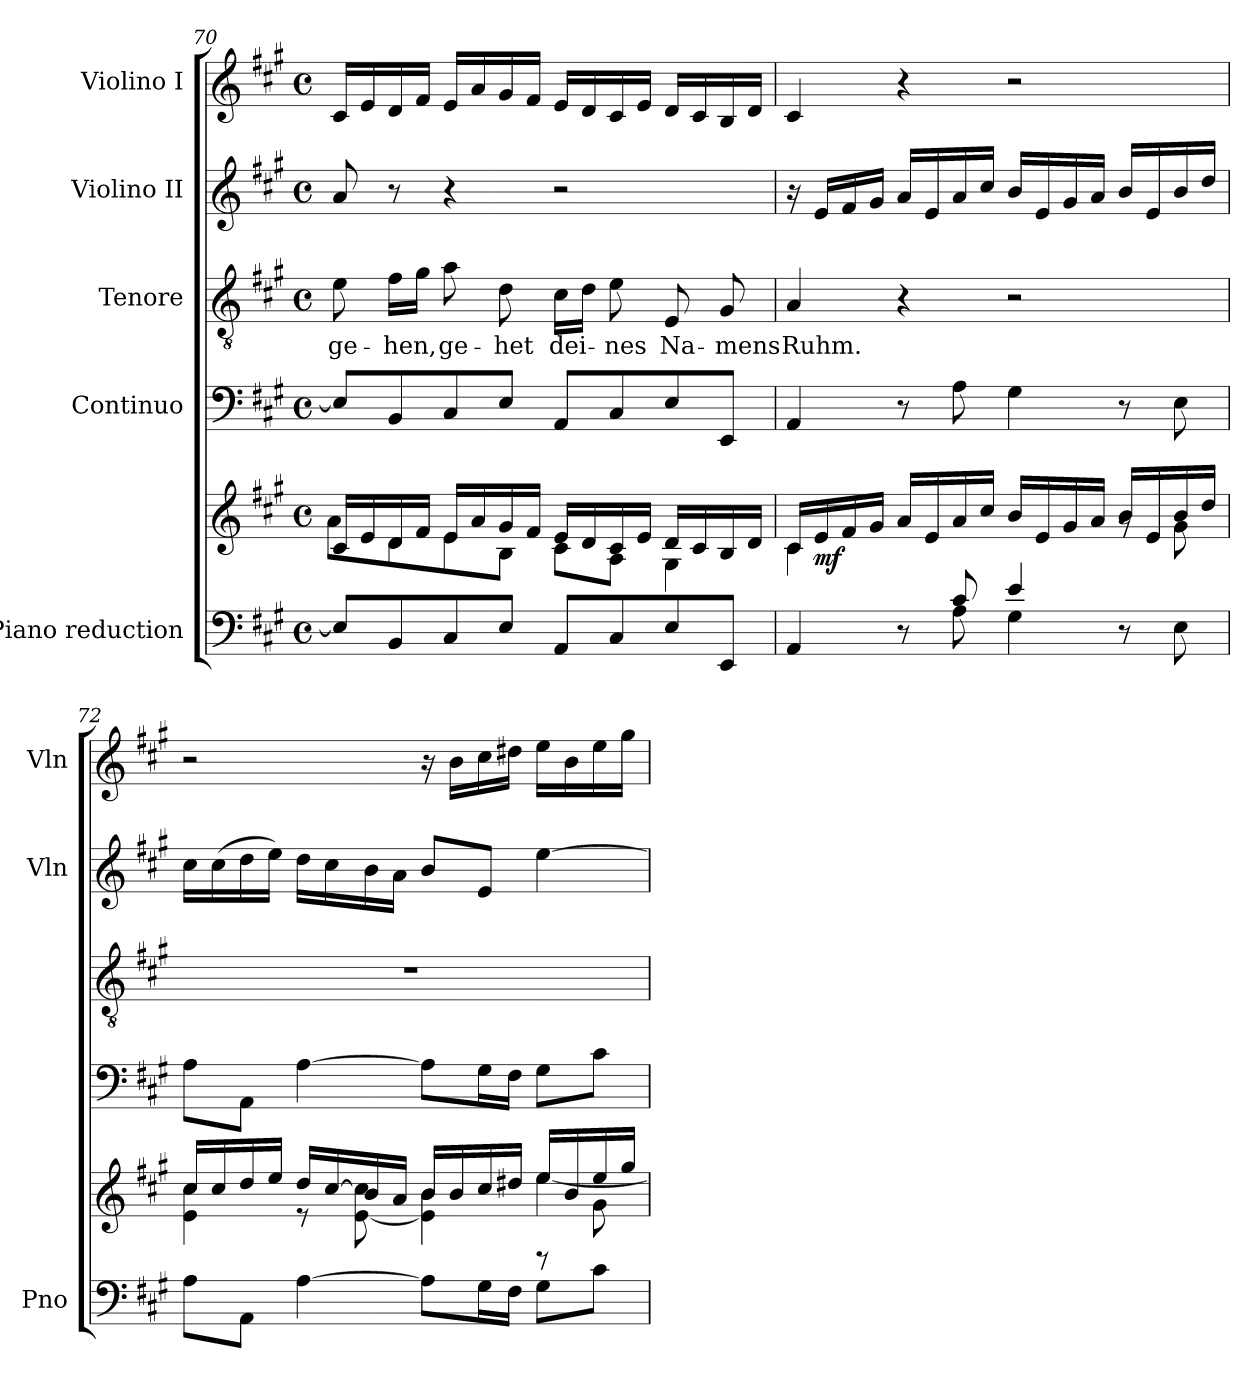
**kern	**kern	**dynam	**kern	**kern	**text	**kern	**kern
*part5	*part5	*part5	*part4	*part3	*part3	*part2	*part1
*staff6	*staff5	*staff5/6	*staff4	*staff3	*staff3	*staff2	*staff1
*I"Piano reduction	*	*	*I"Continuo	*I"Tenore	*	*I"Violino II	*I"Violino I
*I'Pno	*	*	*	*	*	*I'Vln	*I'Vln
*clefF4	*clefG2	*	*clefF4	*clefGv2	*	*clefG2	*clefG2
*k[f#c#g#]	*k[f#c#g#]	*	*k[f#c#g#]	*k[f#c#g#]	*	*k[f#c#g#]	*k[f#c#g#]
*M4/4	*M4/4	*	*M4/4	*M4/4	*	*M4/4	*M4/4
*met(c)	*met(c)	*	*met(c)	*met(c)	*	*met(c)	*met(c)
=70	=70	=70	=70	=70	=70	=70	=70
*	*^	*	*	*	*	*	*
!	!	!	!	!	!	!LO:LY:b	!	!
8E/L]	16c#/LL	8a\L	.	8E/L]	8e\	ge-	8a/	16c#/LL
.	16e/	.	.	.	.	.	.	16e/
!	!	!	!	!	!	!LO:LY:b	!	!
8BB/	16d/	8d\	.	8BB/	16f#\LL	-hen,	8r	16d/
.	16f#/JJ	.	.	.	16g#\JJ	.	.	16f#/JJ
!	!	!	!	!	!	!LO:LY:b	!	!
8C#/	16e/LL	8e\	.	8C#/	8a\	ge-	4r	16e/LL
.	16a/	.	.	.	.	.	.	16a/
!	!	!	!	!	!	!LO:LY:b	!	!
8E/J	16g#/	8B\J	.	8E/J	8d\	-het	.	16g#/
.	16f#/JJ	.	.	.	.	.	.	16f#/JJ
!	!	!	!	!	!	!LO:LY:b	!	!
8AA/L	16e/LL	8c#\L	.	8AA/L	16c#\LL	dei-	2r	16e/LL
.	16d/	.	.	.	16d\JJ	.	.	16d/
!	!	!	!	!	!	!LO:LY:b	!	!
8C#/	16c#/	8A\J	.	8C#/	8e\	-nes	.	16c#/
.	16e/JJ	.	.	.	.	.	.	16e/JJ
!	!	!	!	!	!	!LO:LY:b	!	!
8E/	16d/LL	4G#\	.	8E/	8E/	Na-	.	16d/LL
.	16c#/	.	.	.	.	.	.	16c#/
!	!	!	!	!	!	!LO:LY:b	!	!
8EE/J	16B/	.	.	8EE/J	8G#/	-mens	.	16B/
.	16d/JJ	.	.	.	.	.	.	16d/JJ
!!LO:PB:g=z
=71	=71	=71	=71	=71	=71	=71	=71	=71
*^	*	*	*	*	*	*	*	*
!	!	!	!	!	!	!	!LO:LY:b	!	!
4.ryy	4AA/	16c#/LL	4c#\	.	4AA/	4A/	Ruhm.	16r	4c#/
!	!	!	!	!LO:DY:b	!	!	!	!	!
.	.	16e/	.	mf	.	.	.	16e/LL	.
.	.	16f#/	.	.	.	.	.	16f#/	.
.	.	16g#/JJ	.	.	.	.	.	16g#/JJ	.
.	8r	16a/LL	8ryy	.	8r	4r	.	16a/LL	4r
.	.	16e/	.	.	.	.	.	16e/	.
8c#/	8A\	16a/	4.ryy	.	8A\	.	.	16a/	.
.	.	16cc#/JJ	.	.	.	.	.	16cc#/JJ	.
4e/	4G#\	16b/LL	.	.	4G#\	2r	.	16b/LL	2r
.	.	16e/	.	.	.	.	.	16e/	.
.	.	16g#/	.	.	.	.	.	16g#/	.
.	.	16a/JJ	.	.	.	.	.	16a/JJ	.
4ryy	8r	16b/LL	8rg	.	8r	.	.	16b/LL	.
.	.	16e/	.	.	.	.	.	16e/	.
.	8E\	16b/	8g#\	.	8E\	.	.	16b/	.
.	.	16dd/JJ	.	.	.	.	.	16dd/JJ	.
*v	*v	*	*	*	*	*	*	*	*
=72	=72	=72	=72	=72	=72	=72	=72	=72
*	*	*^	*	*	*	*	*	*
8A\L	16cc#/LL	4e\ 4cc#\	2ryy	.	8A\L	1r	.	16cc#\LL	2r
.	16cc#/	.	.	.	.	.	.	(>16cc#\	.
8AA\J	16dd/	.	.	.	8AA\J	.	.	16dd\	.
.	16ee/JJ	.	.	.	.	.	.	16ee\JJ)	.
[4A\	16dd/LL	8r	.	.	[4A\	.	.	16dd\LL	.
.	[16cc#/	.	.	.	.	.	.	16cc#\	.
.	16b/	[8e\ 8cc#\]	.	.	.	.	.	16b\	.
.	16a/JJ	.	.	.	.	.	.	16a\JJ	.
8A\L]	16b/LL	4e\] 4b\	4ryy	.	8A\L]	.	.	8b/L	16r
.	16b/	.	.	.	.	.	.	.	16b\LL
16G#\L	16cc#/	.	.	.	16G#\L	.	.	8e/J	16cc#\
16F#\JJ	16dd#X/JJ	.	.	.	16F#\JJ	.	.	.	16dd#X\JJ
8G#\L	16ee/LL	[4ee\	8rD	.	8G#\L	.	.	[4ee\	16ee\LL
.	16b/	.	.	.	.	.	.	.	16b\
8c#\J	16ee/	.	8g#\	.	8c#\J	.	.	.	16ee\
.	16gg#/JJ	.	.	.	.	.	.	.	16gg#\JJ
*	*v	*v	*v	*	*	*	*	*	*
=	=	=	=	=	=	=	=
*-	*-	*-	*-	*-	*-	*-	*-
